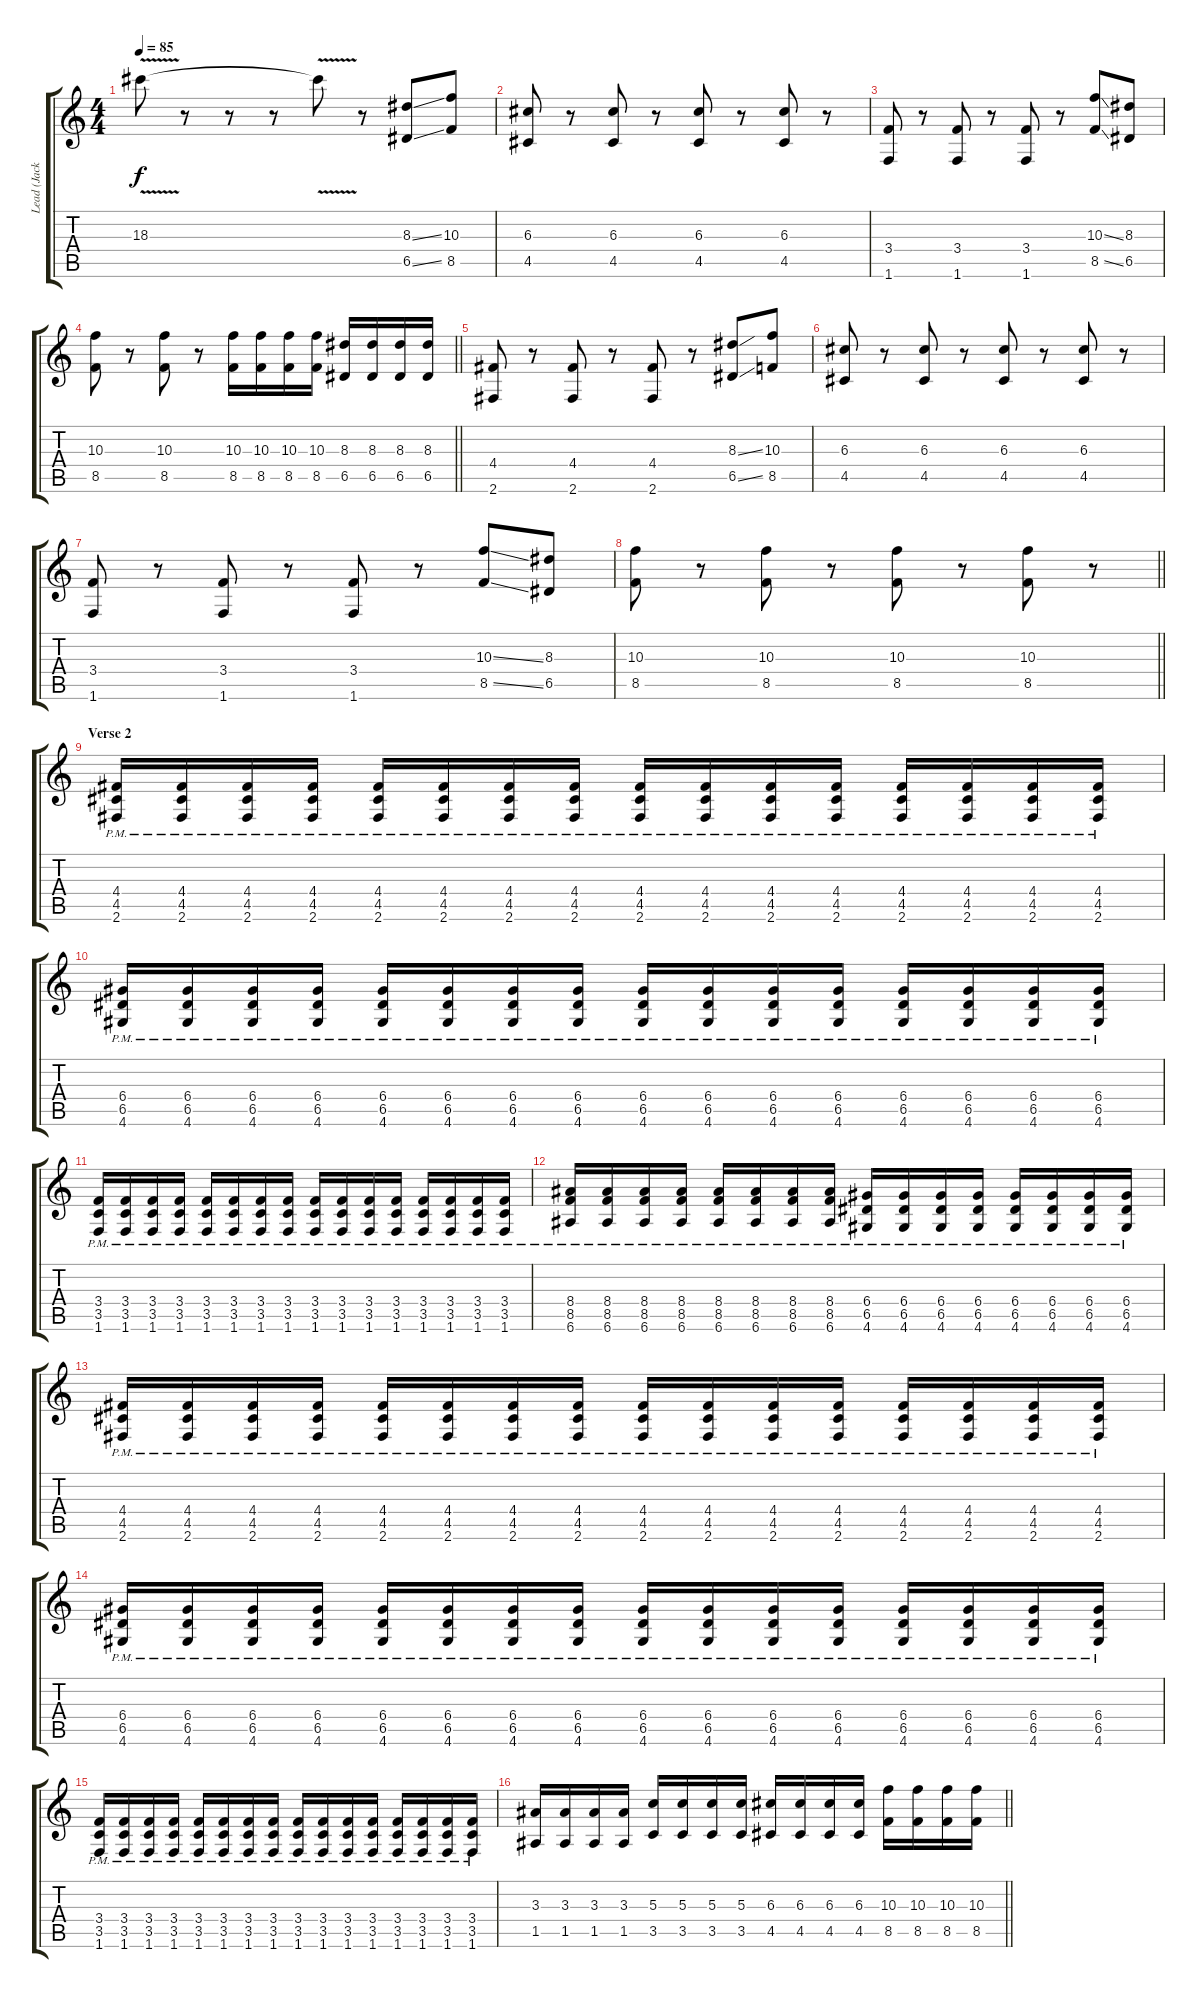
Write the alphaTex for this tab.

\track ("Lead (Jack)" "Lead (Jack") {instrument overdrivenguitar}
\staff {score tabs}
\tuning (E4 B3 G3 D3 A2 E2) {hide}
\ts (4 4)
\tempo 85
\clef g2
\ks c
18.3{v}.8{dy f} r.8 r.8 r.8 18.3{t}.8 r.8 (8.3{ss} 6.5{ss}).8 (10.3 8.5).8 |
(6.3 4.5).8 r.8 (6.3 4.5).8 r.8 (6.3 4.5).8 r.8 (6.3 4.5).8 r.8 |
(3.4 1.6).8 r.8 (3.4 1.6).8 r.8 (3.4 1.6).8 r.8 (10.3{ss} 8.5{ss}).8 (8.3 6.5).8 |
\barLineRight lightlight
(10.3 8.5).8 r.8 (10.3 8.5).8 r.8 (10.3 8.5).16 (10.3 8.5).16 (10.3 8.5).16 (10.3 8.5).16 (8.3 6.5).16 (8.3 6.5).16 (8.3 6.5).16 (8.3 6.5).16 |
(4.4 2.6).8 r.8 (4.4 2.6).8 r.8 (4.4 2.6).8 r.8 (8.3{ss} 6.5{ss}).8 (10.3 8.5).8 |
(6.3 4.5).8 r.8 (6.3 4.5).8 r.8 (6.3 4.5).8 r.8 (6.3 4.5).8 r.8 |
(3.4 1.6).8 r.8 (3.4 1.6).8 r.8 (3.4 1.6).8 r.8 (10.3{ss} 8.5{ss}).8 (8.3 6.5).8 |
\barLineRight lightlight
(10.3 8.5).8 r.8 (10.3 8.5).8 r.8 (10.3 8.5).8 r.8 (10.3 8.5).8 r.8 |
\section ("" "Verse 2")
(4.4{pm} 4.5{pm} 2.6{pm}).16 (4.4{pm} 4.5{pm} 2.6{pm}).16 (4.4{pm} 4.5{pm} 2.6{pm}).16 (4.4{pm} 4.5{pm} 2.6{pm}).16 (4.4{pm} 4.5{pm} 2.6{pm}).16 (4.4{pm} 4.5{pm} 2.6{pm}).16 (4.4{pm} 4.5{pm} 2.6{pm}).16 (4.4{pm} 4.5{pm} 2.6{pm}).16 (4.4{pm} 4.5{pm} 2.6{pm}).16 (4.4{pm} 4.5{pm} 2.6{pm}).16 (4.4{pm} 4.5{pm} 2.6{pm}).16 (4.4{pm} 4.5{pm} 2.6{pm}).16 (4.4{pm} 4.5{pm} 2.6{pm}).16 (4.4{pm} 4.5{pm} 2.6{pm}).16 (4.4{pm} 4.5{pm} 2.6{pm}).16 (4.4{pm} 4.5{pm} 2.6{pm}).16 |
(6.4{pm} 6.5{pm} 4.6{pm}).16 (6.4{pm} 6.5{pm} 4.6{pm}).16 (6.4{pm} 6.5{pm} 4.6{pm}).16 (6.4{pm} 6.5{pm} 4.6{pm}).16 (6.4{pm} 6.5{pm} 4.6{pm}).16 (6.4{pm} 6.5{pm} 4.6{pm}).16 (6.4{pm} 6.5{pm} 4.6{pm}).16 (6.4{pm} 6.5{pm} 4.6{pm}).16 (6.4{pm} 6.5{pm} 4.6{pm}).16 (6.4{pm} 6.5{pm} 4.6{pm}).16 (6.4{pm} 6.5{pm} 4.6{pm}).16 (6.4{pm} 6.5{pm} 4.6{pm}).16 (6.4{pm} 6.5{pm} 4.6{pm}).16 (6.4{pm} 6.5{pm} 4.6{pm}).16 (6.4{pm} 6.5{pm} 4.6{pm}).16 (6.4{pm} 6.5{pm} 4.6{pm}).16 |
(3.4{pm} 3.5{pm} 1.6{pm}).16 (3.4{pm} 3.5{pm} 1.6{pm}).16 (3.4{pm} 3.5{pm} 1.6{pm}).16 (3.4{pm} 3.5{pm} 1.6{pm}).16 (3.4{pm} 3.5{pm} 1.6{pm}).16 (3.4{pm} 3.5{pm} 1.6{pm}).16 (3.4{pm} 3.5{pm} 1.6{pm}).16 (3.4{pm} 3.5{pm} 1.6{pm}).16 (3.4{pm} 3.5{pm} 1.6{pm}).16 (3.4{pm} 3.5{pm} 1.6{pm}).16 (3.4{pm} 3.5{pm} 1.6{pm}).16 (3.4{pm} 3.5{pm} 1.6{pm}).16 (3.4{pm} 3.5{pm} 1.6{pm}).16 (3.4{pm} 3.5{pm} 1.6{pm}).16 (3.4{pm} 3.5{pm} 1.6{pm}).16 (3.4{pm} 3.5{pm} 1.6{pm}).16 |
(8.4{pm} 8.5{pm} 6.6{pm}).16 (8.4{pm} 8.5{pm} 6.6{pm}).16 (8.4{pm} 8.5{pm} 6.6{pm}).16 (8.4{pm} 8.5{pm} 6.6{pm}).16 (8.4{pm} 8.5{pm} 6.6{pm}).16 (8.4{pm} 8.5{pm} 6.6{pm}).16 (8.4{pm} 8.5{pm} 6.6{pm}).16 (8.4{pm} 8.5{pm} 6.6{pm}).16 (6.4{pm} 6.5{pm} 4.6{pm}).16 (6.4{pm} 6.5{pm} 4.6{pm}).16 (6.4{pm} 6.5{pm} 4.6{pm}).16 (6.4{pm} 6.5{pm} 4.6{pm}).16 (6.4{pm} 6.5{pm} 4.6{pm}).16 (6.4{pm} 6.5{pm} 4.6{pm}).16 (6.4{pm} 6.5{pm} 4.6{pm}).16 (6.4{pm} 6.5{pm} 4.6{pm}).16 |
(4.4{pm} 4.5{pm} 2.6{pm}).16 (4.4{pm} 4.5{pm} 2.6{pm}).16 (4.4{pm} 4.5{pm} 2.6{pm}).16 (4.4{pm} 4.5{pm} 2.6{pm}).16 (4.4{pm} 4.5{pm} 2.6{pm}).16 (4.4{pm} 4.5{pm} 2.6{pm}).16 (4.4{pm} 4.5{pm} 2.6{pm}).16 (4.4{pm} 4.5{pm} 2.6{pm}).16 (4.4{pm} 4.5{pm} 2.6{pm}).16 (4.4{pm} 4.5{pm} 2.6{pm}).16 (4.4{pm} 4.5{pm} 2.6{pm}).16 (4.4{pm} 4.5{pm} 2.6{pm}).16 (4.4{pm} 4.5{pm} 2.6{pm}).16 (4.4{pm} 4.5{pm} 2.6{pm}).16 (4.4{pm} 4.5{pm} 2.6{pm}).16 (4.4{pm} 4.5{pm} 2.6{pm}).16 |
(6.4{pm} 6.5{pm} 4.6{pm}).16 (6.4{pm} 6.5{pm} 4.6{pm}).16 (6.4{pm} 6.5{pm} 4.6{pm}).16 (6.4{pm} 6.5{pm} 4.6{pm}).16 (6.4{pm} 6.5{pm} 4.6{pm}).16 (6.4{pm} 6.5{pm} 4.6{pm}).16 (6.4{pm} 6.5{pm} 4.6{pm}).16 (6.4{pm} 6.5{pm} 4.6{pm}).16 (6.4{pm} 6.5{pm} 4.6{pm}).16 (6.4{pm} 6.5{pm} 4.6{pm}).16 (6.4{pm} 6.5{pm} 4.6{pm}).16 (6.4{pm} 6.5{pm} 4.6{pm}).16 (6.4{pm} 6.5{pm} 4.6{pm}).16 (6.4{pm} 6.5{pm} 4.6{pm}).16 (6.4{pm} 6.5{pm} 4.6{pm}).16 (6.4{pm} 6.5{pm} 4.6{pm}).16 |
(3.4{pm} 3.5{pm} 1.6{pm}).16 (3.4{pm} 3.5{pm} 1.6{pm}).16 (3.4{pm} 3.5{pm} 1.6{pm}).16 (3.4{pm} 3.5{pm} 1.6{pm}).16 (3.4{pm} 3.5{pm} 1.6{pm}).16 (3.4{pm} 3.5{pm} 1.6{pm}).16 (3.4{pm} 3.5{pm} 1.6{pm}).16 (3.4{pm} 3.5{pm} 1.6{pm}).16 (3.4{pm} 3.5{pm} 1.6{pm}).16 (3.4{pm} 3.5{pm} 1.6{pm}).16 (3.4{pm} 3.5{pm} 1.6{pm}).16 (3.4{pm} 3.5{pm} 1.6{pm}).16 (3.4{pm} 3.5{pm} 1.6{pm}).16 (3.4{pm} 3.5{pm} 1.6{pm}).16 (3.4{pm} 3.5{pm} 1.6{pm}).16 (3.4{pm} 3.5{pm} 1.6{pm}).16 |
\barLineRight lightlight
(3.3 1.5).16 (3.3 1.5).16 (3.3 1.5).16 (3.3 1.5).16 (5.3 3.5).16 (5.3 3.5).16 (5.3 3.5).16 (5.3 3.5).16 (6.3 4.5).16 (6.3 4.5).16 (6.3 4.5).16 (6.3 4.5).16 (10.3 8.5).16 (10.3 8.5).16 (10.3 8.5).16 (10.3 8.5).16
